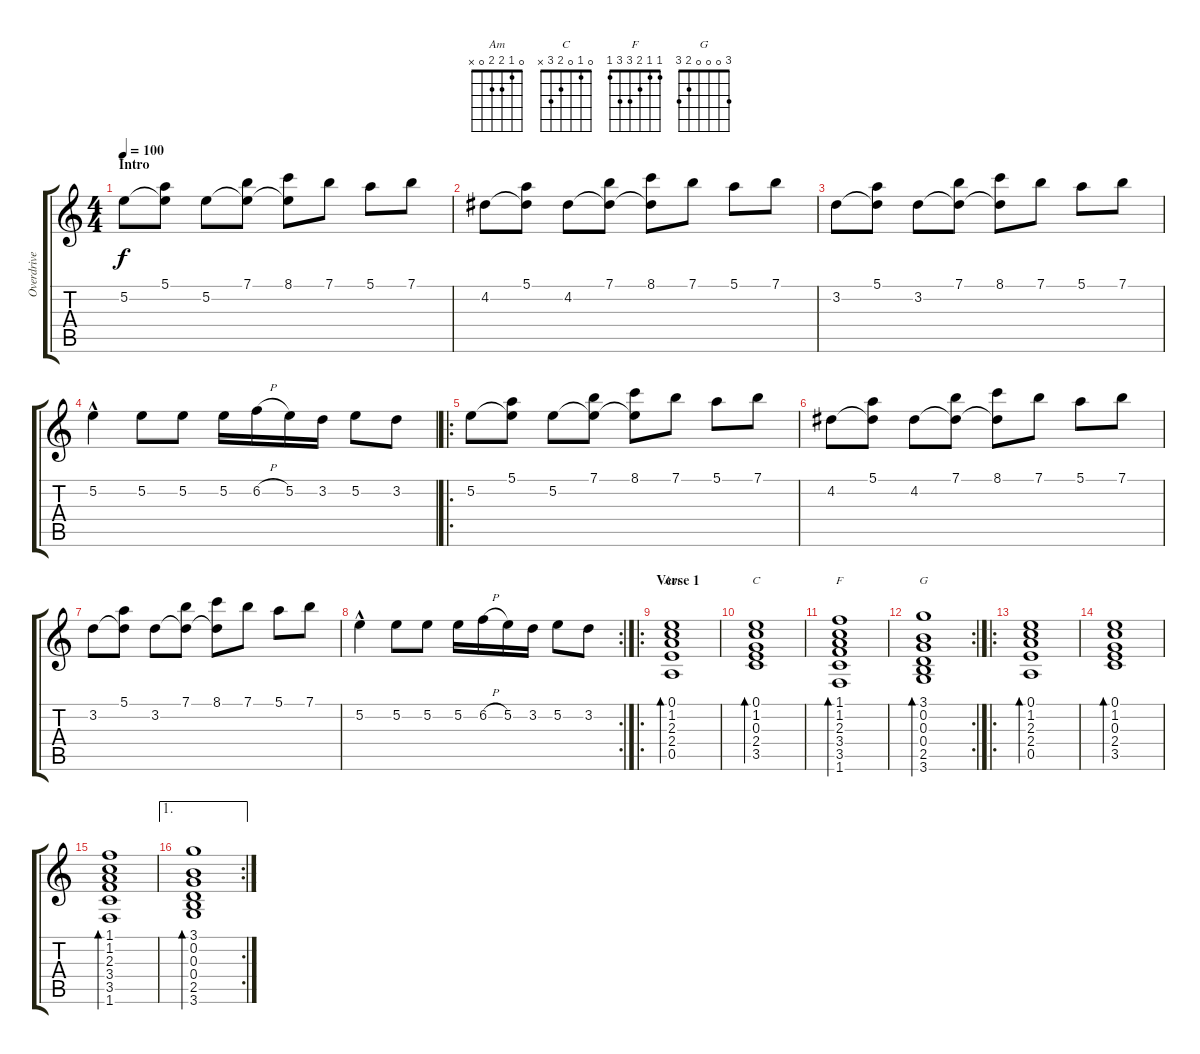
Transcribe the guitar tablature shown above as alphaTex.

\track ("Overdrive Guitar" "Overdrive ") {instrument overdrivenguitar}
\staff {score tabs}
\tuning (E4 B3 G3 D3 A2 E2) {hide}
\chord ("Am" 0 1 2 2 0 x)
\chord ("C" 0 1 0 2 3 x)
\chord ("F" 1 1 2 3 3 1)
\chord ("G" 3 0 0 0 2 3)
\ts (4 4)
\section ("" "Intro")
\tempo 100
\clef g2
\ks c
5.2.8{dy f instrument overdrivenguitar} (5.1 5.2{t}).8 5.2.8 (7.1 5.2{t}).8 (8.1 5.2{t}).8 7.1.8 5.1.8 7.1.8 |
4.2.8 (5.1 4.2{t}).8 4.2.8 (7.1 4.2{t}).8 (8.1 4.2{t}).8 7.1.8 5.1.8 7.1.8 |
3.2.8 (5.1 3.2{t}).8 3.2.8 (7.1 3.2{t}).8 (8.1 3.2{t}).8 7.1.8 5.1.8 7.1.8 |
5.2{hac}.4 5.2.8 5.2.8 5.2.16 6.2{h}.16 5.2.16 3.2.16 5.2.8 3.2.8 |
\ro
5.2.8 (5.1 5.2{t}).8 5.2.8 (7.1 5.2{t}).8 (8.1 5.2{t}).8 7.1.8 5.1.8 7.1.8 |
4.2.8 (5.1 4.2{t}).8 4.2.8 (7.1 4.2{t}).8 (8.1 4.2{t}).8 7.1.8 5.1.8 7.1.8 |
3.2.8 (5.1 3.2{t}).8 3.2.8 (7.1 3.2{t}).8 (8.1 3.2{t}).8 7.1.8 5.1.8 7.1.8 |
\rc 2
5.2{hac}.4 5.2.8 5.2.8 5.2.16 6.2{h}.16 5.2.16 3.2.16 5.2.8 3.2.8 |
\ro
\section ("" "Verse 1")
(0.1 1.2 2.3 2.4 0.5).1{bd 240 ch "Am" volume 10 instrument electricguitarjazz} |
(0.1 1.2 0.3 2.4 3.5).1{bd 240 ch "C"} |
(1.1 1.2 2.3 3.4 3.5 1.6).1{bd 240 ch "F"} |
\rc 2
(3.1 0.2 0.3 0.4 2.5 3.6).1{bd 240 ch "G"} |
\ro
(0.1 1.2 2.3 2.4 0.5).1{bd 240} |
(0.1 1.2 0.3 2.4 3.5).1{bd 240} |
(1.1 1.2 2.3 3.4 3.5 1.6).1{bd 240} |
\ae 1
\rc 2
(3.1 0.2 0.3 0.4 2.5 3.6).1{bd 240}
